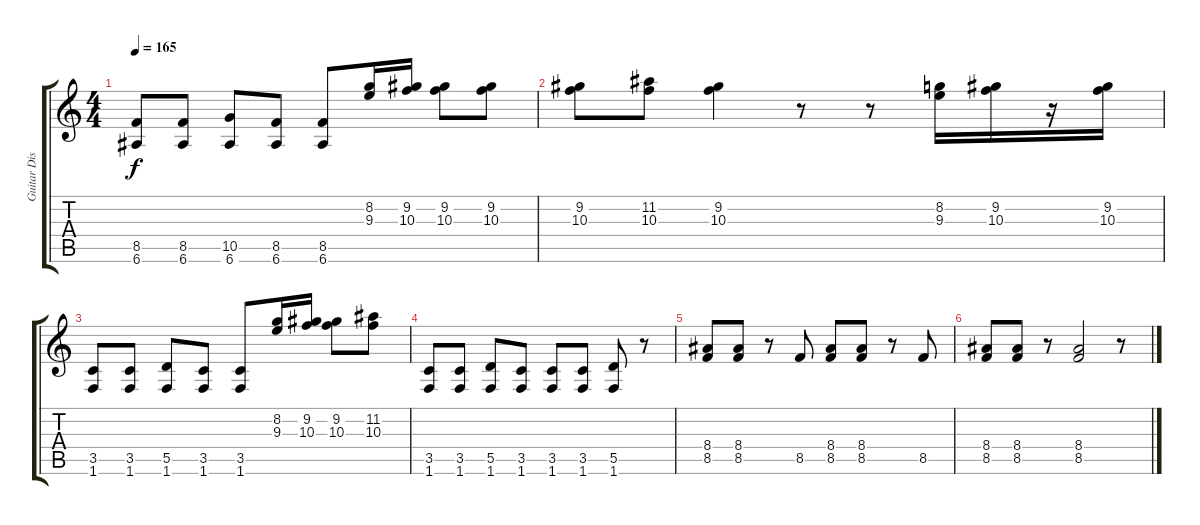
\track ("Guitar Disto" "Guitar Dis") {instrument distortionguitar}
\staff {score tabs}
\tuning (E4 B3 G3 D3 A2 E2) {hide}
\ts (4 4)
\tempo 165
\clef g2
\ks c
(8.5 6.6).8{dy f} (8.5 6.6).8 (10.5 6.6).8 (8.5 6.6).8 (8.5 6.6).8 (8.2 9.3).16 (9.2 10.3).16 (9.2 10.3).8 (9.2 10.3).8 |
(9.2 10.3).8 (11.2 10.3).8 (9.2 10.3).4 r.8 r.8 (8.2 9.3).16 (9.2 10.3).16 r.16 (9.2 10.3).16 |
(3.5 1.6).8 (3.5 1.6).8 (5.5 1.6).8 (3.5 1.6).8 (3.5 1.6).8 (8.2 9.3).16 (9.2 10.3).16 (9.2 10.3).8 (11.2 10.3).8 |
(3.5 1.6).8 (3.5 1.6).8 (5.5 1.6).8 (3.5 1.6).8 (3.5 1.6).8 (3.5 1.6).8 (5.5 1.6).8 r.8 |
(8.4 8.5).8 (8.4 8.5).8 r.8 8.5.8 (8.4 8.5).8 (8.4 8.5).8 r.8 8.5.8 |
(8.4 8.5).8 (8.4 8.5).8 r.8 (8.4 8.5).2 r.8
